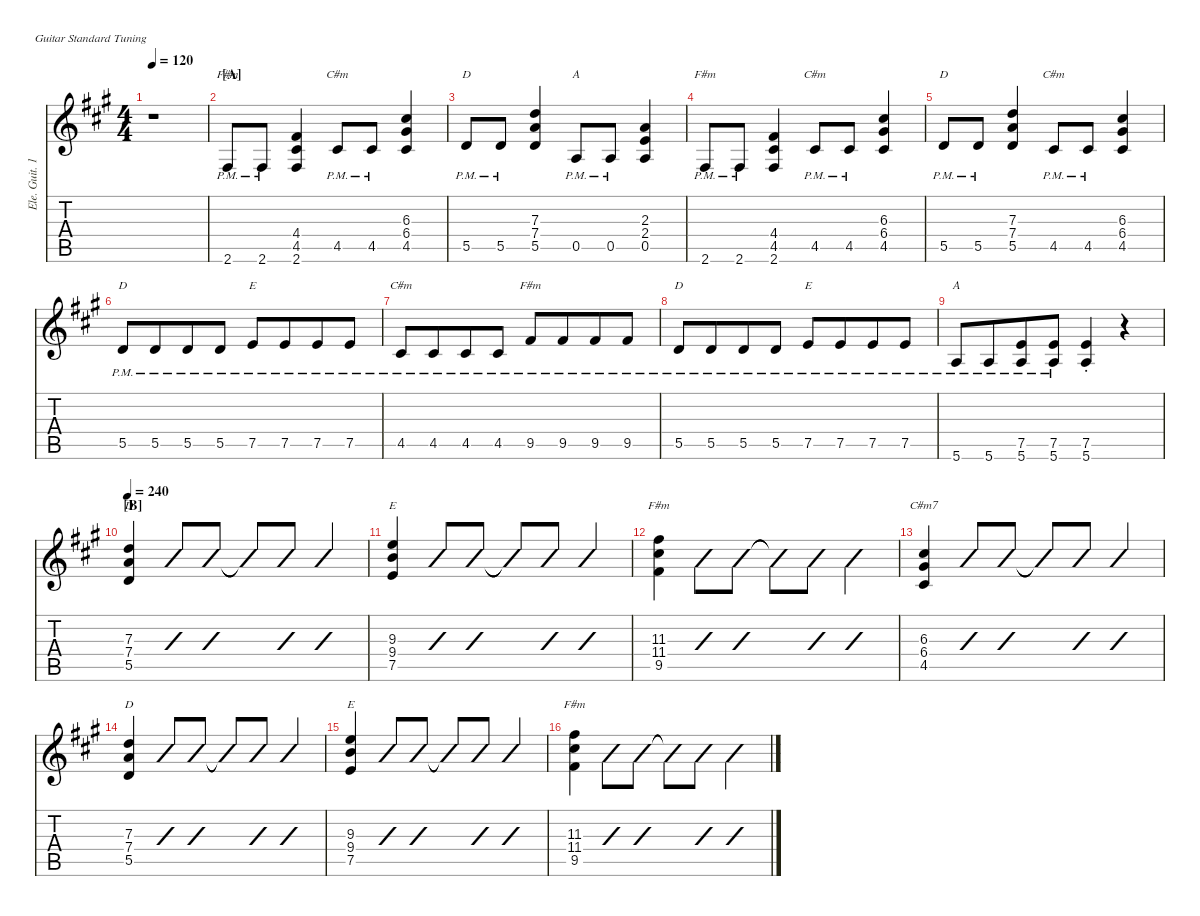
\defaultSystemsLayout 4
\hideDynamics
\bracketExtendMode nobrackets
\otherSystemsTrackNameOrientation horizontal
\track ("Ele. Guit. 1" "Ele. Guit. 1") {defaultSystemsLayout 4 instrument distortionguitar}
\staff {score tabs}
\tuning (E4 B3 G3 D3 A2 E2)
\chord ("F#m" x x x x x 2) {showdiagram false showfingering false}
\chord ("C#m" x x x x 4 x) {showdiagram false showfingering false}
\chord ("D" x x x x 5 x) {showdiagram false showfingering false}
\chord ("A" x x x x 0 x) {showdiagram false showfingering false}
\chord ("E" x x x x 7 x) {firstfret 7 showdiagram false showfingering false}
\chord ("F#m" x x x x 9 x) {firstfret 9 showdiagram false showfingering false}
\chord ("A" x x x x x 5) {showdiagram false showfingering false}
\chord ("D" x x 7 7 5 x) {firstfret 5 showdiagram false showfingering false}
\chord ("E" x x 9 9 7 x) {firstfret 7 showdiagram false showfingering false}
\chord ("F#m" x x 11 11 9 x) {firstfret 9 showdiagram false showfingering false}
\chord ("C#m7" x x 6 6 4 x) {firstfret 4 showdiagram false showfingering false}
\ts (4 4)
\beaming (8 4 4)
\tempo 120
\clef g2
\ks a
r.1{dy f instrument distortionguitar beam Down} |
\section ("A" "")
\scale
1.18584 2.6{pm acc #}.8{ch "F#m" beam Up} 2.6{pm acc #}.8{beam Up} (2.6{acc #} 4.5{acc #} 4.4{acc #}).4{beam Up} 4.5{pm acc #}.8{ch "C#m" beam Up} 4.5{pm acc #}.8{beam Up} (4.5{acc #} 6.4{acc #} 6.3{acc #}).4{beam Up} |
\scale
0.938053 5.5{pm acc forcenatural}.8{ch "D" beam Up} 5.5{pm acc forcenatural}.8{beam Up} (5.5{acc forcenatural} 7.4{acc forcenatural} 7.3{acc forcenatural}).4{beam Up} 0.5{pm acc forcenatural}.8{ch "A" beam Up} 0.5{pm acc forcenatural}.8{beam Up} (0.5{acc forcenatural} 2.4{acc forcenatural} 2.3{acc forcenatural}).4{beam Up} |
\scale
0.938053 2.6{pm acc #}.8{ch "F#m" beam Up} 2.6{pm acc #}.8{beam Up} (2.6{acc #} 4.5{acc #} 4.4{acc #}).4{beam Up} 4.5{pm acc #}.8{ch "C#m" beam Up} 4.5{pm acc #}.8{beam Up} (4.5{acc #} 6.4{acc #} 6.3{acc #}).4{beam Up} |
\scale
0.938053 5.5{pm acc forcenatural}.8{ch "D" beam Up} 5.5{pm acc forcenatural}.8{beam Up} (5.5{acc forcenatural} 7.4{acc forcenatural} 7.3{acc forcenatural}).4{beam Up} 4.5{pm acc #}.8{ch "C#m" beam Up} 4.5{pm acc #}.8{beam Up} (4.5{acc #} 6.4{acc #} 6.3{acc #}).4{beam Up} |
\scale
1.18142 5.5{pm acc forcenatural}.8{ch "D" beam Up} 5.5{pm acc forcenatural}.8{beam Up} 5.5{pm acc forcenatural}.8{beam Up} 5.5{pm acc forcenatural}.8{beam Up} 7.5{pm acc forcenatural}.8{ch "E" beam Up} 7.5{pm acc forcenatural}.8{beam Up} 7.5{pm acc forcenatural}.8{beam Up} 7.5{pm acc forcenatural}.8{beam Up} |
\scale
0.933632 4.5{pm acc #}.8{ch "C#m" beam Up} 4.5{pm acc #}.8{beam Up} 4.5{pm acc #}.8{beam Up} 4.5{pm acc #}.8{beam Up} 9.5{pm acc #}.8{ch "F#m" beam Up} 9.5{pm acc #}.8{beam Up} 9.5{pm acc #}.8{beam Up} 9.5{pm acc #}.8{beam Up} |
\scale
0.933632 5.5{pm acc forcenatural}.8{ch "D" beam Up} 5.5{pm acc forcenatural}.8{beam Up} 5.5{pm acc forcenatural}.8{beam Up} 5.5{pm acc forcenatural}.8{beam Up} 7.5{pm acc forcenatural}.8{ch "E" beam Up} 7.5{pm acc forcenatural}.8{beam Up} 7.5{pm acc forcenatural}.8{beam Up} 7.5{pm acc forcenatural}.8{beam Up} |
\scale
0.951316 5.6{pm acc forcenatural}.8{ch "A" beam Up} 5.6{pm acc forcenatural}.8{beam Up} (5.6{pm acc forcenatural} 7.5{acc forcenatural}).8{beam Up} (5.6{pm acc forcenatural} 7.5{acc forcenatural}).8{beam Up} (5.6{st acc forcenatural} 7.5{st acc forcenatural}).4{beam Up} r.4{beam Up} |
\section ("B" "")
\tempo 240
\scale
1.18584 (5.5{acc forcenatural} 7.4{acc forcenatural} 7.3{acc forcenatural}).4{ch "D" beam Up} (5.5{acc forcenatural} 7.4{acc forcenatural} 7.3{acc forcenatural}).8{slashed beam Up} (5.5{acc forcenatural} 7.4{acc forcenatural} 7.3{acc forcenatural}).8{slashed beam Up} (5.5{t acc forcenatural} 7.4{t acc forcenatural} 7.3{t acc forcenatural}).8{slashed beam Up} (5.5{acc forcenatural} 7.4{acc forcenatural} 7.3{acc forcenatural}).8{slashed beam Up} (5.5{acc forcenatural} 7.4{acc forcenatural} 7.3{acc forcenatural}).4{slashed beam Up} |
\scale
0.938053 (7.5{acc forcenatural} 9.4{acc forcenatural} 9.3{acc forcenatural}).4{ch "E" beam Up} (7.5{acc forcenatural} 9.4{acc forcenatural} 9.3{acc forcenatural}).8{slashed beam Up} (7.5{acc forcenatural} 9.4{acc forcenatural} 9.3{acc forcenatural}).8{slashed beam Up} (7.5{t acc forcenatural} 9.4{t acc forcenatural} 9.3{t acc forcenatural}).8{slashed beam Up} (7.5{acc forcenatural} 9.4{acc forcenatural} 9.3{acc forcenatural}).8{slashed beam Up} (7.5{acc forcenatural} 9.4{acc forcenatural} 9.3{acc forcenatural}).4{slashed beam Up} |
\scale
0.938053 (9.5{acc #} 11.4{acc #} 11.3{acc #}).4{ch "F#m" beam Down} (9.5{acc #} 11.4{acc #} 11.3{acc #}).8{slashed beam Down} (9.5{acc #} 11.4{acc #} 11.3{acc #}).8{slashed beam Down} (9.5{t acc #} 11.4{t acc #} 11.3{t acc #}).8{slashed beam Down} (9.5{acc #} 11.4{acc #} 11.3{acc #}).8{slashed beam Down} (9.5{acc #} 11.4{acc #} 11.3{acc #}).4{slashed beam Down} |
\scale
0.938053 (4.5{acc #} 6.4{acc #} 6.3{acc #}).4{ch "C#m7" beam Up} (4.5{acc #} 6.4{acc #} 6.3{acc #}).8{slashed beam Up} (4.5{acc #} 6.4{acc #} 6.3{acc #}).8{slashed beam Up} (4.5{t acc #} 6.4{t acc #} 6.3{t acc #}).8{slashed beam Up} (4.5{acc #} 6.4{acc #} 6.3{acc #}).8{slashed beam Up} (4.5{acc #} 6.4{acc #} 6.3{acc #}).4{slashed beam Up} |
\scale
1.18584 (5.5{acc forcenatural} 7.4{acc forcenatural} 7.3{acc forcenatural}).4{ch "D" beam Up} (5.5{acc forcenatural} 7.4{acc forcenatural} 7.3{acc forcenatural}).8{slashed beam Up} (5.5{acc forcenatural} 7.4{acc forcenatural} 7.3{acc forcenatural}).8{slashed beam Up} (5.5{t acc forcenatural} 7.4{t acc forcenatural} 7.3{t acc forcenatural}).8{slashed beam Up} (5.5{acc forcenatural} 7.4{acc forcenatural} 7.3{acc forcenatural}).8{slashed beam Up} (5.5{acc forcenatural} 7.4{acc forcenatural} 7.3{acc forcenatural}).4{slashed beam Up} |
\scale
0.938053 (7.5{acc forcenatural} 9.4{acc forcenatural} 9.3{acc forcenatural}).4{ch "E" beam Up} (7.5{acc forcenatural} 9.4{acc forcenatural} 9.3{acc forcenatural}).8{slashed beam Up} (7.5{acc forcenatural} 9.4{acc forcenatural} 9.3{acc forcenatural}).8{slashed beam Up} (7.5{t acc forcenatural} 9.4{t acc forcenatural} 9.3{t acc forcenatural}).8{slashed beam Up} (7.5{acc forcenatural} 9.4{acc forcenatural} 9.3{acc forcenatural}).8{slashed beam Up} (7.5{acc forcenatural} 9.4{acc forcenatural} 9.3{acc forcenatural}).4{slashed beam Up} |
\scale
0.938053 (9.5{acc #} 11.4{acc #} 11.3{acc #}).4{ch "F#m" beam Down} (9.5{acc #} 11.4{acc #} 11.3{acc #}).8{slashed beam Down} (9.5{acc #} 11.4{acc #} 11.3{acc #}).8{slashed beam Down} (9.5{t acc #} 11.4{t acc #} 11.3{t acc #}).8{slashed beam Down} (9.5{acc #} 11.4{acc #} 11.3{acc #}).8{slashed beam Down} (9.5{acc #} 11.4{acc #} 11.3{acc #}).4{slashed beam Down}
